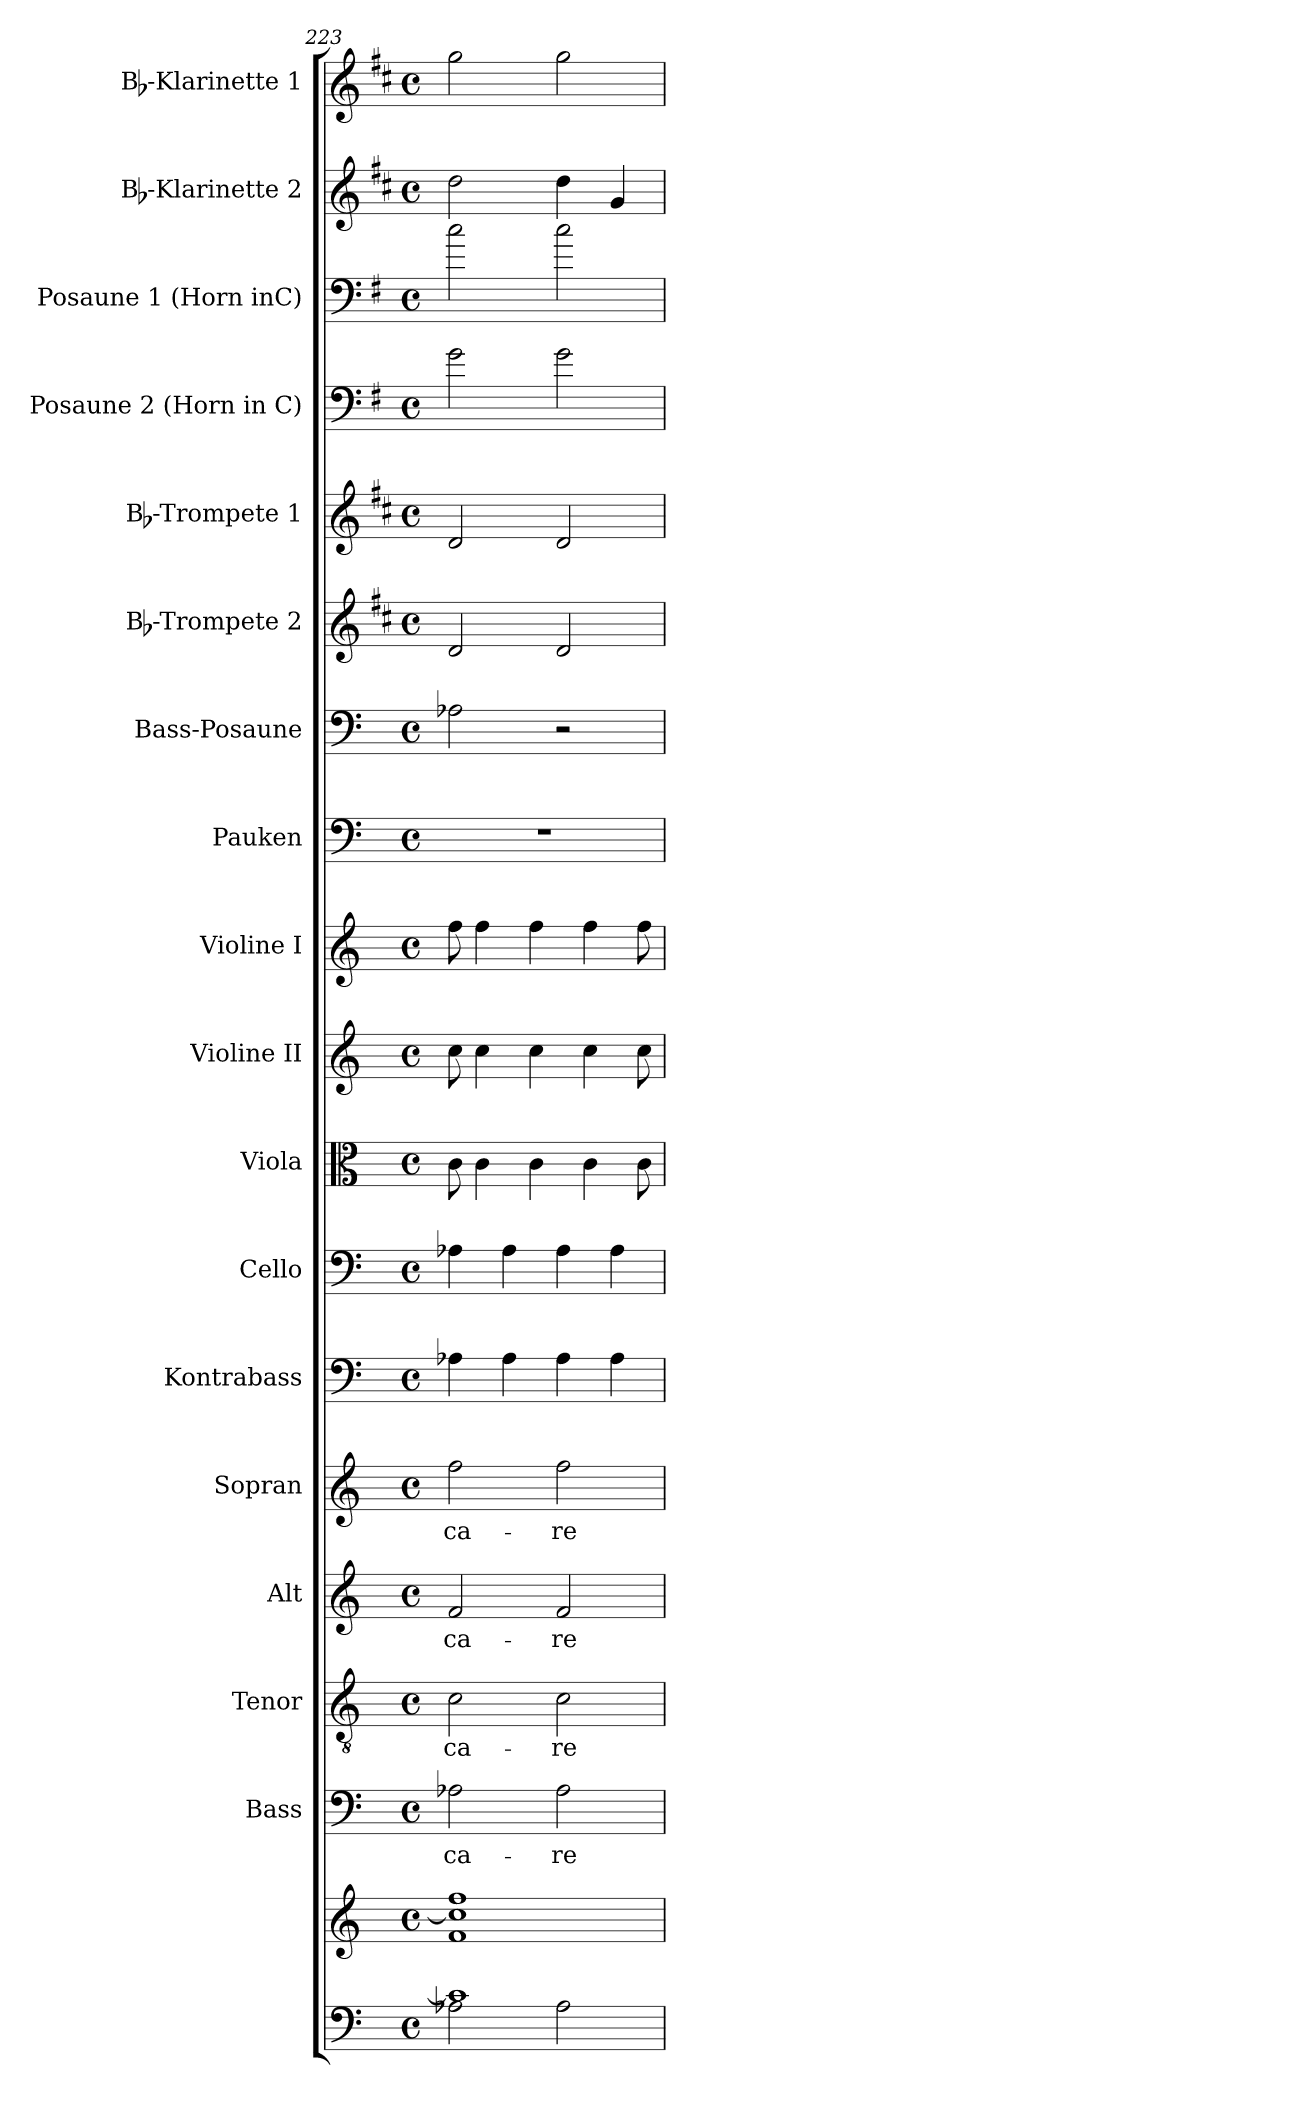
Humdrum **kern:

**kern	**kern	**kern	**text	**kern	**text	**kern	**text	**kern	**text	**kern	**kern	**kern	**kern	**kern	**kern	**kern	**kern	**kern	**kern	**kern	**kern	**kern
*part18	*part18	*part17	*part17	*part16	*part16	*part15	*part15	*part14	*part14	*part13	*part12	*part11	*part10	*part9	*part8	*part7	*part6	*part5	*part4	*part3	*part2	*part1
*staff19	*staff18	*staff17	*staff17	*staff16	*staff16	*staff15	*staff15	*staff14	*staff14	*staff13	*staff12	*staff11	*staff10	*staff9	*staff8	*staff7	*staff6	*staff5	*staff4	*staff3	*staff2	*staff1
*	*	*I"Bass	*	*I"Tenor	*	*I"Alt	*	*I"Sopran	*	*I"Kontrabass	*I"Cello	*I"Viola	*I"Violine II	*I"Violine I	*I"Pauken	*I"Bass-Posaune	*I"Bb-Trompete 2	*I"Bb-Trompete 1	*I"Posaune 2 (Horn in C)	*I"Posaune 1 (Horn inC)	*I"Bb-Klarinette 2	*I"Bb-Klarinette 1
*	*	*I'B.	*	*I'T.	*	*I'A.	*	*I'S.	*	*I'Kb.	*	*I'Vla.	*I'Vl. II	*I'Vl. I	*I'Pk.	*I'B-Pos.	*I'Bb Trp. 2	*I'Bb Trp. 1	*I'Pos. 2	*I'Pos. 1	*I'Bb Kl. 2	*I'Bb Kl. 1
*clefF4	*clefG2	*clefF4	*	*clefGv2	*	*clefG2	*	*clefG2	*	*clefF4	*clefF4	*clefC3	*clefG2	*clefG2	*clefF4	*clefF4	*clefG2	*clefG2	*clefF4	*clefF4	*clefG2	*clefG2
*	*	*	*	*	*	*	*	*	*	*ITrd7c12	*	*	*	*	*	*	*ITrd1c2	*ITrd1c2	*ITrd4c7	*ITrd4c7	*ITrd1c2	*ITrd1c2
*k[]	*k[]	*k[]	*	*k[]	*	*k[]	*	*k[]	*	*k[]	*k[]	*k[]	*k[]	*k[]	*k[]	*k[]	*k[]	*k[]	*k[]	*k[]	*k[]	*k[]
*C:	*C:	*C:	*	*C:	*	*C:	*	*C:	*	*C:	*C:	*C:	*C:	*C:	*C:	*C:	*C:	*C:	*C:	*C:	*C:	*C:
*M4/4	*M4/4	*M4/4	*	*M4/4	*	*M4/4	*	*M4/4	*	*M4/4	*M4/4	*M4/4	*M4/4	*M4/4	*M4/4	*M4/4	*M4/4	*M4/4	*M4/4	*M4/4	*M4/4	*M4/4
*met(c)	*met(c)	*met(c)	*	*met(c)	*	*met(c)	*	*met(c)	*	*met(c)	*met(c)	*met(c)	*met(c)	*met(c)	*met(c)	*met(c)	*met(c)	*met(c)	*met(c)	*met(c)	*met(c)	*met(c)
=223	=223	=223	=223	=223	=223	=223	=223	=223	=223	=223	=223	=223	=223	=223	=223	=223	=223	=223	=223	=223	=223	=223
*^	*^	*	*	*	*	*	*	*	*	*	*	*	*	*	*	*	*	*	*	*	*	*
!	!	!	!	!	!LO:LY:b	!	!LO:LY:b	!	!LO:LY:b	!	!LO:LY:b	!	!	!	!	!	!	!	!	!	!	!	!	!
1c]	2A-X\	1cc] 1ff	1f	2A-X\	-ca-	2c\	-ca-	2f/	-ca-	2ff\	-ca-	4AA-X\	4A-X\	8c\	8cc\	8ff\	1r	2A-X\	2c/	2c/	2c\	2f\	2cc\	2ff\
.	.	.	.	.	.	.	.	.	.	.	.	.	.	4c\	4cc\	4ff\	.	.	.	.	.	.	.	.
.	.	.	.	.	.	.	.	.	.	.	.	4AA-\	4A-\	.	.	.	.	.	.	.	.	.	.	.
.	.	.	.	.	.	.	.	.	.	.	.	.	.	4c\	4cc\	4ff\	.	.	.	.	.	.	.	.
!	!	!	!	!	!LO:LY:b	!	!LO:LY:b	!	!LO:LY:b	!	!LO:LY:b	!	!	!	!	!	!	!	!	!	!	!	!	!
.	2A-\	.	.	2A-\	-re	2c\	-re	2f/	-re	2ff\	-re	4AA-\	4A-\	.	.	.	.	2r	2c/	2c/	2c\	2f\	4cc\	2ff\
.	.	.	.	.	.	.	.	.	.	.	.	.	.	4c\	4cc\	4ff\	.	.	.	.	.	.	.	.
.	.	.	.	.	.	.	.	.	.	.	.	4AA-\	4A-\	.	.	.	.	.	.	.	.	.	4f/	.
.	.	.	.	.	.	.	.	.	.	.	.	.	.	8c\	8cc\	8ff\	.	.	.	.	.	.	.	.
*v	*v	*	*	*	*	*	*	*	*	*	*	*	*	*	*	*	*	*	*	*	*	*	*	*
*	*v	*v	*	*	*	*	*	*	*	*	*	*	*	*	*	*	*	*	*	*	*	*	*
=	=	=	=	=	=	=	=	=	=	=	=	=	=	=	=	=	=	=	=	=	=	=
*-	*-	*-	*-	*-	*-	*-	*-	*-	*-	*-	*-	*-	*-	*-	*-	*-	*-	*-	*-	*-	*-	*-
